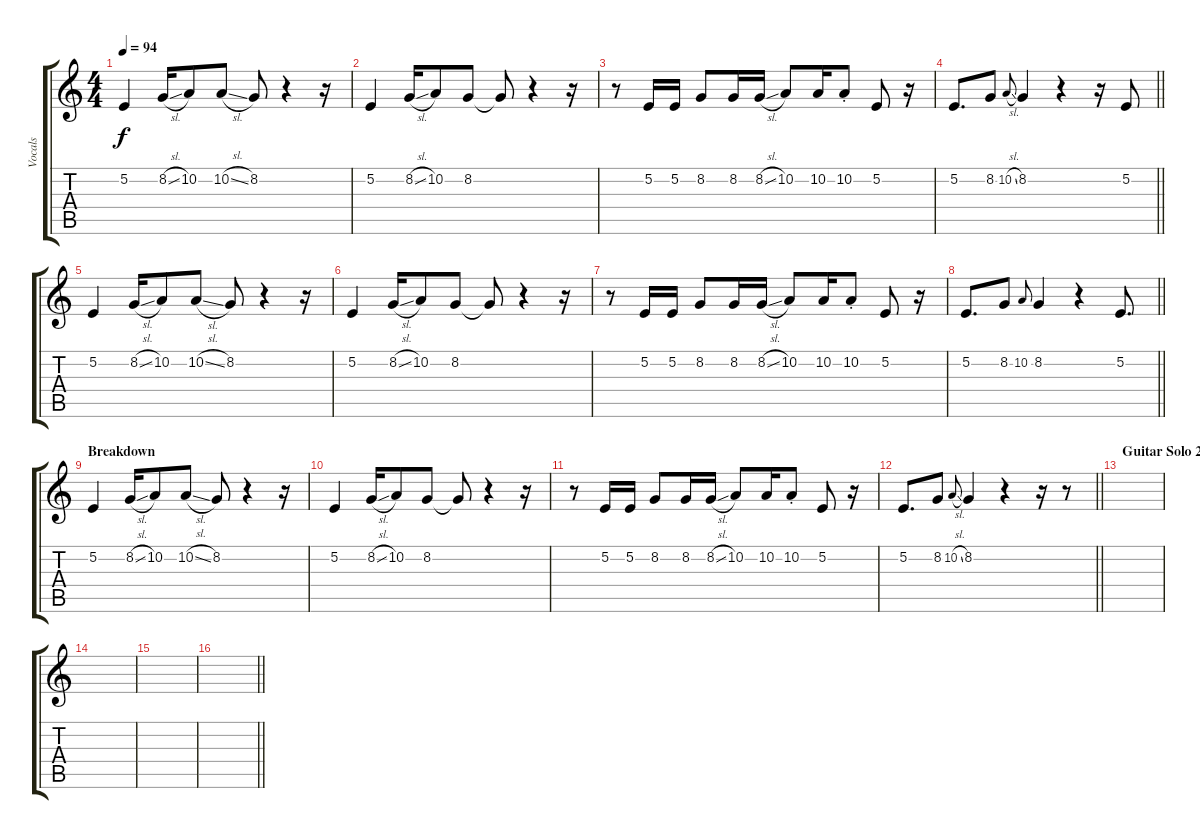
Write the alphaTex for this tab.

\track ("Vocals" "Vocals") {instrument altosax}
\staff {score tabs}
\tuning (E4 B3 G3 D3 A2 E2) {hide}
\ts (4 4)
\tempo 94
\clef g2
\ks c
5.2.4{dy f} 8.2{sl}.16 10.2.8 10.2{sl}.8 8.2.8 r.4 r.16 |
5.2.4 8.2{sl}.16 10.2.8 8.2.8 8.2{t}.8 r.4 r.16 |
r.8 5.2.16 5.2.16 8.2.8 8.2.16 8.2{sl}.16 10.2.8 10.2.16 10.2{st}.8 5.2.8 r.16 |
\barLineRight lightlight
5.2.8{d} 8.2.8 10.2{sl}.8{gr onbeat} 8.2.4 r.4 r.16 5.2.8 |
5.2.4 8.2{sl}.16 10.2.8 10.2{sl}.8 8.2.8 r.4 r.16 |
5.2.4 8.2{sl}.16 10.2.8 8.2.8 8.2{t}.8 r.4 r.16 |
r.8 5.2.16 5.2.16 8.2.8 8.2.16 8.2{sl}.16 10.2.8 10.2.16 10.2{st}.8 5.2.8 r.16 |
\barLineRight lightlight
5.2.8{d} 8.2.8 10.2.8{gr onbeat} 8.2.4 r.4 5.2.8{d} |
\section ("" "Breakdown")
5.2.4 8.2{sl}.16 10.2.8 10.2{sl}.8 8.2.8 r.4 r.16 |
5.2.4 8.2{sl}.16 10.2.8 8.2.8 8.2{t}.8 r.4 r.16 |
r.8 5.2.16 5.2.16 8.2.8 8.2.16 8.2{sl}.16 10.2.8 10.2.16 10.2{st}.8 5.2.8 r.16 |
\barLineRight lightlight
5.2.8{d} 8.2.8 10.2{sl}.8{gr onbeat} 8.2.4 r.4 r.16 r.8 |
\section ("" "Guitar Solo 2")
|
|
|
\barLineRight lightlight
